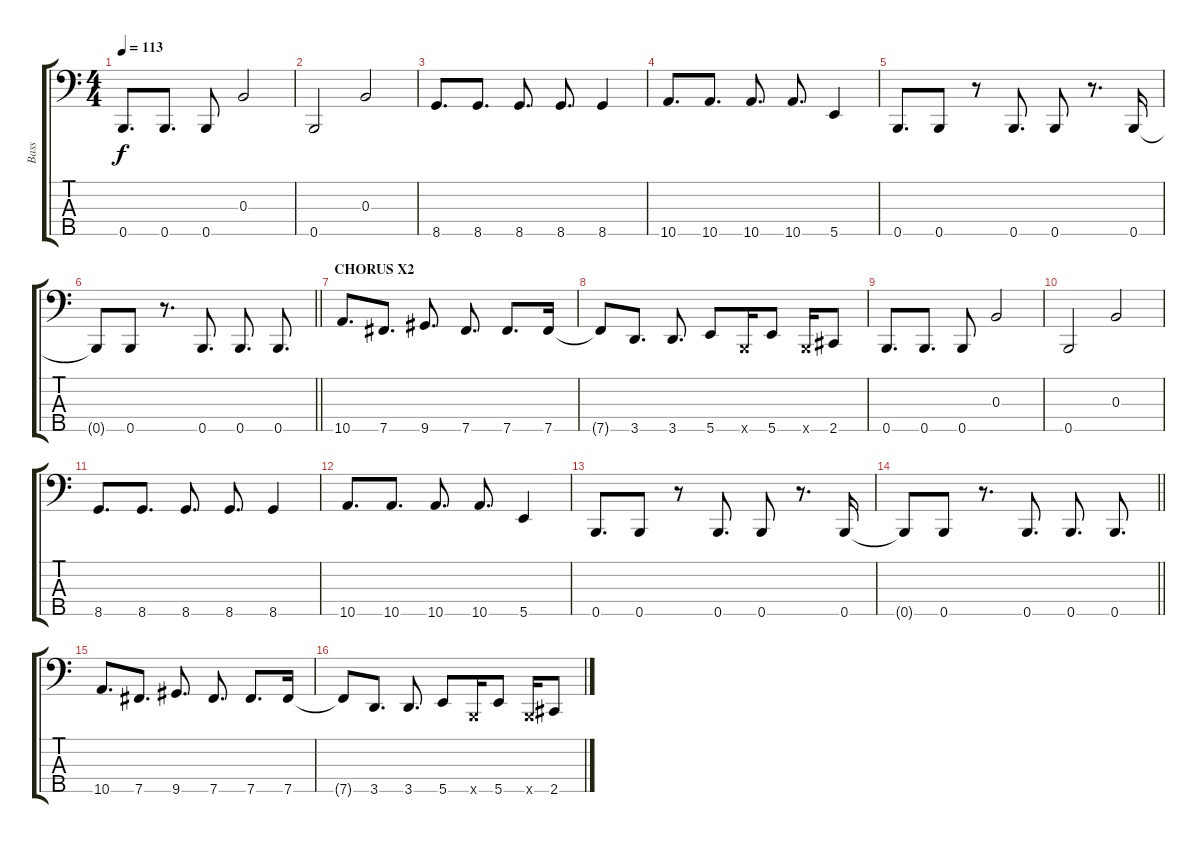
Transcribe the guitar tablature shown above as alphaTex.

\track ("Bass" "Bass") {instrument slapbass1}
\staff {score tabs}
\tuning (Ab2 E2 B1 Gb1 B0) {hide}
\ts (4 4)
\tempo 113
\clef f4
\ks c
0.5.8{d dy f} 0.5.8{d} 0.5.8 0.3.2 |
0.5.2 0.3.2 |
8.5.8{d} 8.5.8{d} 8.5.8{d} 8.5.8{d} 8.5.4 |
10.5.8{d} 10.5.8{d} 10.5.8{d} 10.5.8{d} 5.5.4 |
0.5.8{d} 0.5.8 r.8 0.5.8{d} 0.5.8 r.8{d} 0.5.16 |
\barLineRight lightlight
0.5{t}.8 0.5.8 r.8{d} 0.5.8{d} 0.5.8{d} 0.5.8{d} |
\section ("" "CHORUS X2")
10.5.8{d} 7.5.8{d} 9.5.8{d} 7.5.8{d} 7.5.8{d} 7.5.16 |
7.5{t}.8 3.5.8{d} 3.5.8{d} 5.5.8 0.5{x}.16 5.5.8 0.5{x}.16 2.5.8 |
0.5.8{d} 0.5.8{d} 0.5.8 0.3.2 |
0.5.2 0.3.2 |
8.5.8{d} 8.5.8{d} 8.5.8{d} 8.5.8{d} 8.5.4 |
10.5.8{d} 10.5.8{d} 10.5.8{d} 10.5.8{d} 5.5.4 |
0.5.8{d} 0.5.8 r.8 0.5.8{d} 0.5.8 r.8{d} 0.5.16 |
\barLineRight lightlight
0.5{t}.8 0.5.8 r.8{d} 0.5.8{d} 0.5.8{d} 0.5.8{d} |
10.5.8{d} 7.5.8{d} 9.5.8{d} 7.5.8{d} 7.5.8{d} 7.5.16 |
7.5{t}.8 3.5.8{d} 3.5.8{d} 5.5.8 0.5{x}.16 5.5.8 0.5{x}.16 2.5.8
